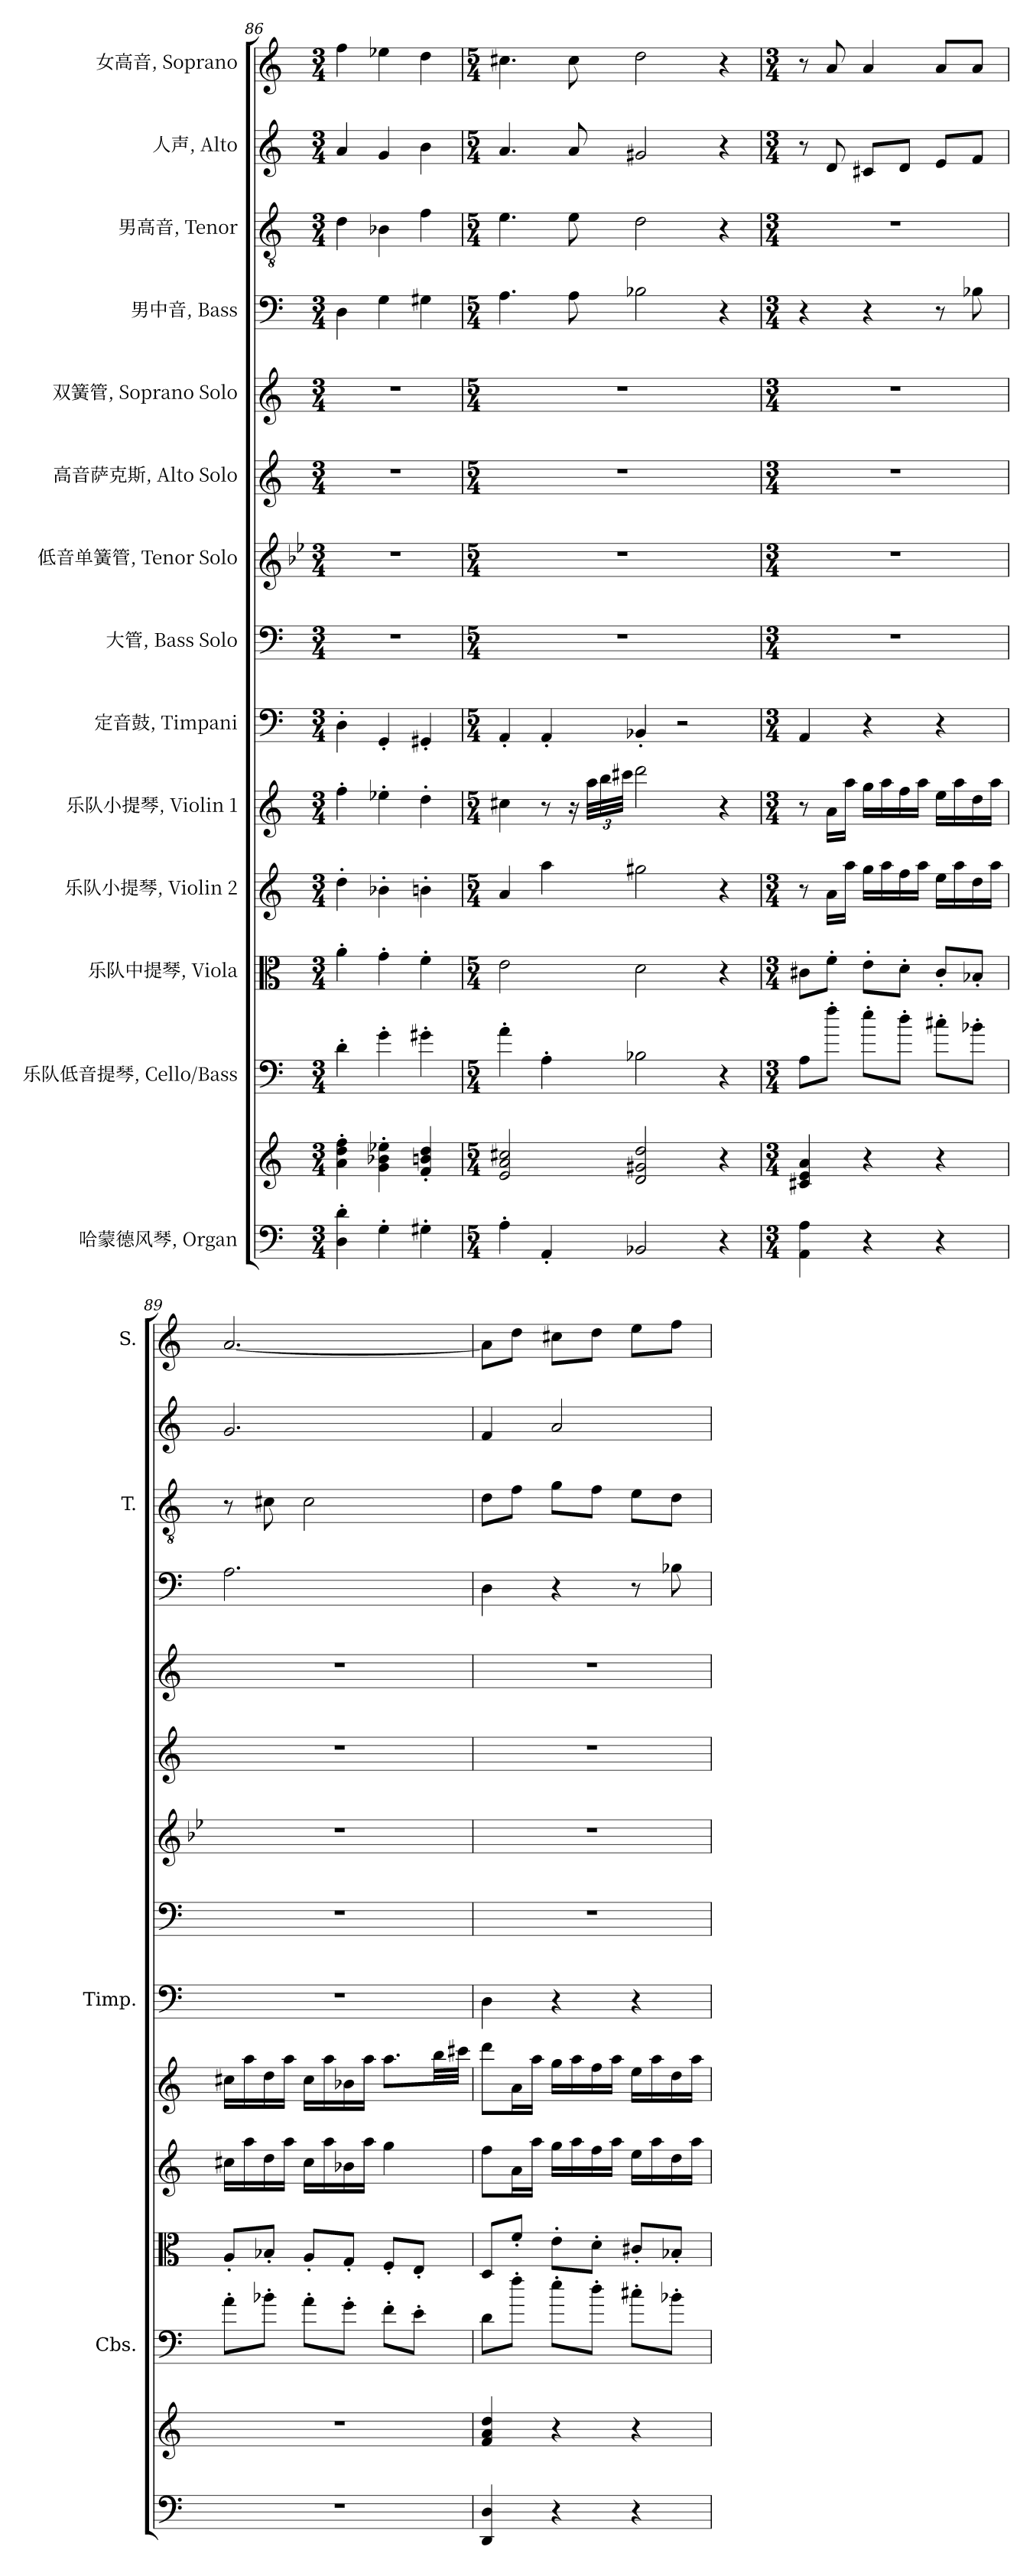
**kern	**kern	**kern	**kern	**kern	**kern	**kern	**kern	**kern	**kern	**kern	**kern	**kern	**kern	**kern
*part14	*part14	*part13	*part12	*part11	*part10	*part9	*part8	*part7	*part6	*part5	*part4	*part3	*part2	*part1
*staff15	*staff14	*staff13	*staff12	*staff11	*staff10	*staff9	*staff8	*staff7	*staff6	*staff5	*staff4	*staff3	*staff2	*staff1
*I"哈蒙德风琴, Organ	*	*I"乐队低音提琴, Cello/Bass	*I"乐队中提琴, Viola	*I"乐队小提琴, Violin 2	*I"乐队小提琴, Violin 1	*I"定音鼓, Timpani	*I"大管, Bass Solo	*I"低音单簧管, Tenor Solo	*I"高音萨克斯, Alto Solo	*I"双簧管, Soprano Solo	*I"男中音, Bass	*I"男高音, Tenor	*I"人声, Alto	*I"女高音, Soprano
*	*	*I'Cbs.	*	*	*	*I'Timp.	*	*	*	*	*	*I'T.	*	*I'S.
*clefF4	*clefG2	*clefF4	*clefC3	*clefG2	*clefG2	*clefF4	*clefF4	*clefG2	*clefG2	*clefG2	*clefF4	*clefGv2	*clefG2	*clefG2
*	*	*ITrd7c12	*	*	*	*	*	*ITrd8c14	*ITrd1c2	*	*	*	*	*
*k[]	*k[]	*k[]	*k[]	*k[]	*k[]	*k[]	*k[]	*k[b-e-]	*k[b-e-]	*k[]	*k[]	*k[]	*k[]	*k[]
*M3/4	*M3/4	*M3/4	*M3/4	*M3/4	*M3/4	*M3/4	*M3/4	*M3/4	*M3/4	*M3/4	*M3/4	*M3/4	*M3/4	*M3/4
=86	=86	=86	=86	=86	=86	=86	=86	=86	=86	=86	=86	=86	=86	=86
4D\' 4d\'	4a\' 4dd\' 4ff\'	4D'\	4a'\	4dd'\	4ff'\	4D'\	2.r	2.r	2.r	2.r	4D\	4d\	4a/	4ff\
4G'\	4g\' 4b-X\' 4ee-X\'	4G'\	4g'\	4b-X'\	4ee-X'\	4GG'/	.	.	.	.	4G\	4B-X\	4g/	4ee-X\
4G#X'\	4f/' 4bn/' 4dd/'	4G#X'\	4f'\	4bn'\	4dd'\	4GG#X'/	.	.	.	.	4G#X\	4f\	4b\	4dd\
!!LO:PB:g=z
=87	=87	=87	=87	=87	=87	=87	=87	=87	=87	=87	=87	=87	=87	=87
*M5/4	*M5/4	*M5/4	*M5/4	*M5/4	*M5/4	*M5/4	*M5/4	*M5/4	*M5/4	*M5/4	*M5/4	*M5/4	*M5/4	*M5/4
4A'\	2e/ 2a/ 2cc#X/	4A'\	2e\	4a/	4cc#X\	4AA'/	4%5r	4%5r	4%5r	4%5r	4.A\	4.e\	4.a/	4.cc#X\
4AA'/	.	4AA'\	.	4aa\	8r	4AA'/	.	.	.	.	.	.	.	.
.	.	.	.	.	16r	.	.	.	.	.	8A\	8e\	8a/	8cc#\
*	*	*	*	*	*Xbrackettup	*	*	*	*	*	*	*	*	*
.	.	.	.	.	48aa\LLL	.	.	.	.	.	.	.	.	.
.	.	.	.	.	48bb\	.	.	.	.	.	.	.	.	.
.	.	.	.	.	48ccc#X\JJJ	.	.	.	.	.	.	.	.	.
*	*	*	*	*	*	*	*	*	*	*	*	*	*	*MM100
2BB-X/	2d/ 2g#X/ 2dd/	2BB-X\	2d\	2gg#X\	2ddd\	4BB-X'/	.	.	.	.	2B-X\	2d\	2g#X/	2dd\
.	.	.	.	.	.	2r	.	.	.	.	.	.	.	.
4r	4r	4r	4r	4r	4r	.	.	.	.	.	4r	4r	4r	4r
=88	=88	=88	=88	=88	=88	=88	=88	=88	=88	=88	=88	=88	=88	=88
*M3/4	*M3/4	*M3/4	*M3/4	*M3/4	*M3/4	*M3/4	*M3/4	*M3/4	*M3/4	*M3/4	*M3/4	*M3/4	*M3/4	*M3/4
*	*	*	*	*	*	*	*	*	*	*	*	*	*	*MM140
4AA\ 4A\	4c#X/ 4e/ 4a/	8AA\L	8c#X\L	8r	8r	4AA/	2.r	2.r	2.r	2.r	4r	2.r	8r	8r
.	.	8f'\J	8f'\J	16a\LL	16a\LL	.	.	.	.	.	.	.	8d/	8a/
.	.	.	.	16aa\JJ	16aa\JJ	.	.	.	.	.	.	.	.	.
4r	4r	8e'\L	8e'\L	16gg\LL	16gg\LL	4r	.	.	.	.	4r	.	8c#X/L	4a/
.	.	.	.	16aa\	16aa\	.	.	.	.	.	.	.	.	.
.	.	8d'\J	8d'\J	16ff\	16ff\	.	.	.	.	.	.	.	8d/J	.
.	.	.	.	16aa\JJ	16aa\JJ	.	.	.	.	.	.	.	.	.
4r	4r	8c#X'\L	8c#'/L	16ee\LL	16ee\LL	4r	.	.	.	.	8r	.	8e/L	8a/L
.	.	.	.	16aa\	16aa\	.	.	.	.	.	.	.	.	.
.	.	8B-X'\J	8B-X'/J	16dd\	16dd\	.	.	.	.	.	8B-X\	.	8f/J	8a/J
.	.	.	.	16aa\JJ	16aa\JJ	.	.	.	.	.	.	.	.	.
=89	=89	=89	=89	=89	=89	=89	=89	=89	=89	=89	=89	=89	=89	=89
2.r	2.r	8A'\L	8A'/L	16cc#X\LL	16cc#X\LL	2.r	2.r	2.r	2.r	2.r	2.A\	8r	2.g/	[2.a/
.	.	.	.	16aa\	16aa\	.	.	.	.	.	.	.	.	.
.	.	8B-X'\J	8B-X'/J	16dd\	16dd\	.	.	.	.	.	.	8c#X\	.	.
.	.	.	.	16aa\JJ	16aa\JJ	.	.	.	.	.	.	.	.	.
.	.	8A'\L	8A'/L	16cc#\LL	16cc#\LL	.	.	.	.	.	.	2c#\	.	.
.	.	.	.	16aa\	16aa\	.	.	.	.	.	.	.	.	.
.	.	8G'\J	8G'/J	16b-X\	16b-X\	.	.	.	.	.	.	.	.	.
.	.	.	.	16aa\JJ	16aa\JJ	.	.	.	.	.	.	.	.	.
.	.	8F'\L	8F'/L	4gg\	8.aa\L	.	.	.	.	.	.	.	.	.
.	.	8E'\J	8E'/J	.	.	.	.	.	.	.	.	.	.	.
.	.	.	.	.	32bb\LL	.	.	.	.	.	.	.	.	.
.	.	.	.	.	32ccc#X\JJJ	.	.	.	.	.	.	.	.	.
!!LO:PB:g=z
=90	=90	=90	=90	=90	=90	=90	=90	=90	=90	=90	=90	=90	=90	=90
4DD/ 4D/	4f/ 4a/ 4dd/	8D\L	8D/L	8ff\L	8ddd\L	4D\	2.r	2.r	2.r	2.r	4D\	8d\L	4f/	8a\L]
.	.	8f'\J	8f'/J	16a\L	16a\L	.	.	.	.	.	.	8f\J	.	8dd\J
.	.	.	.	16aa\JJ	16aa\JJ	.	.	.	.	.	.	.	.	.
4r	4r	8e'\L	8e'\L	16gg\LL	16gg\LL	4r	.	.	.	.	4r	8g\L	2a/	8cc#X\L
.	.	.	.	16aa\	16aa\	.	.	.	.	.	.	.	.	.
.	.	8d'\J	8d'\J	16ff\	16ff\	.	.	.	.	.	.	8f\J	.	8dd\J
.	.	.	.	16aa\JJ	16aa\JJ	.	.	.	.	.	.	.	.	.
4r	4r	8c#X'\L	8c#X'/L	16ee\LL	16ee\LL	4r	.	.	.	.	8r	8e\L	.	8ee\L
.	.	.	.	16aa\	16aa\	.	.	.	.	.	.	.	.	.
.	.	8B-X'\J	8B-X'/J	16dd\	16dd\	.	.	.	.	.	8B-X\	8d\J	.	8ff\J
.	.	.	.	16aa\JJ	16aa\JJ	.	.	.	.	.	.	.	.	.
=	=	=	=	=	=	=	=	=	=	=	=	=	=	=
*-	*-	*-	*-	*-	*-	*-	*-	*-	*-	*-	*-	*-	*-	*-
